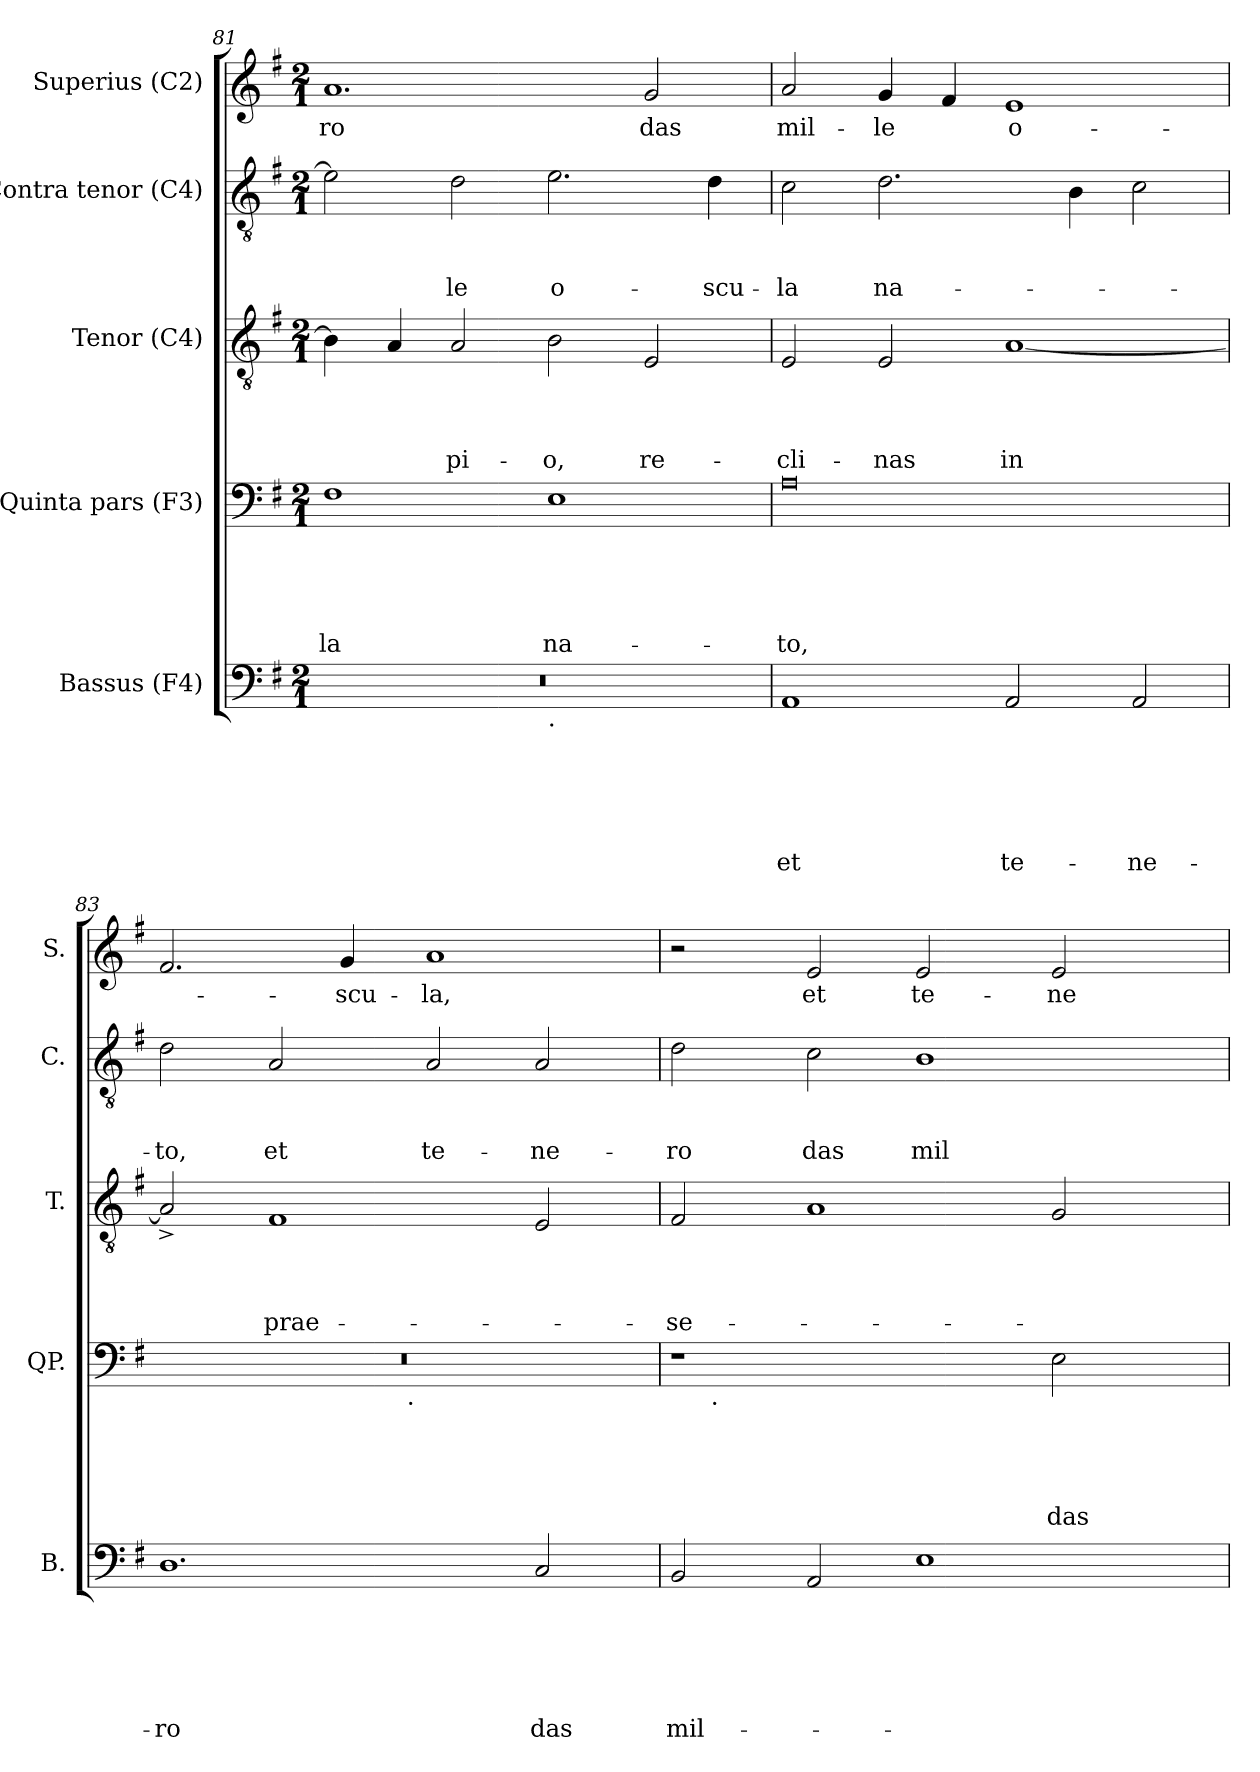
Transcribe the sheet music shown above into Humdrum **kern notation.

**kern	**text	**text	**text	**text	**text	**text	**kern	**text	**text	**text	**text	**text	**kern	**text	**text	**text	**text	**kern	**text	**text	**text	**kern	**text
*part5	*part5	*part5	*part5	*part5	*part5	*part5	*part4	*part4	*part4	*part4	*part4	*part4	*part3	*part3	*part3	*part3	*part3	*part2	*part2	*part2	*part2	*part1	*part1
*staff5	*staff5	*staff5	*staff5	*staff5	*staff5	*staff5	*staff4	*staff4	*staff4	*staff4	*staff4	*staff4	*staff3	*staff3	*staff3	*staff3	*staff3	*staff2	*staff2	*staff2	*staff2	*staff1	*staff1
*I"Bassus (F4)	*	*	*	*	*	*	*I"Quinta pars (F3)	*	*	*	*	*	*I"Tenor (C4)	*	*	*	*	*I"Contra tenor (C4)	*	*	*	*I"Superius (C2)	*
*I'B.	*	*	*	*	*	*	*I'QP.	*	*	*	*	*	*I'T.	*	*	*	*	*I'C.	*	*	*	*I'S.	*
*clefF4	*	*	*	*	*	*	*clefF4	*	*	*	*	*	*clefGv2	*	*	*	*	*clefGv2	*	*	*	*clefG2	*
*k[f#]	*	*	*	*	*	*	*k[f#]	*	*	*	*	*	*k[f#]	*	*	*	*	*k[f#]	*	*	*	*k[f#]	*
*G:	*	*	*	*	*	*	*G:	*	*	*	*	*	*G:	*	*	*	*	*G:	*	*	*	*G:	*
*M2/1	*	*	*	*	*	*	*M2/1	*	*	*	*	*	*M2/1	*	*	*	*	*M2/1	*	*	*	*M2/1	*
=81	=81	=81	=81	=81	=81	=81	=81	=81	=81	=81	=81	=81	=81	=81	=81	=81	=81	=81	=81	=81	=81	=81	=81
!	!	!	!	!	!	!	!	!	!	!	!	!LO:LY:b	!	!	!	!	!	!	!	!	!	!	!LO:LY:b
*^	*	*	*	*	*	*	*	*	*	*	*	*	*	*	*	*	*	*	*	*	*	*	*
0r	1ryy	.	.	.	.	.	.	1F#	.	.	.	.	-la	4B\]	.	.	.	.	2e\]	.	.	.	1.a	-ro
.	.	.	.	.	.	.	.	.	.	.	.	.	.	4A/	.	.	.	.	.	.	.	.	.	.
!	!	!	!	!	!	!	!	!	!	!	!	!	!	!	!	!	!	!LO:LY:b	!	!	!	!LO:LY:b	!	!
.	.	.	.	.	.	.	.	.	.	.	.	.	.	2A/	.	.	.	-pi-	2d\	.	.	-le	.	.
!	!LO:TX:b:t=.	!	!	!	!	!	!	!	!	!	!	!	!	!	!	!	!	!	!	!	!	!	!	!
!	!	!	!	!	!	!	!	!	!	!	!	!	!LO:LY:b	!	!	!	!	!LO:LY:b	!	!	!	!LO:LY:b	!	!
.	1ryy	.	.	.	.	.	.	1E	.	.	.	.	na-	2B\	.	.	.	-o,	2.e\	.	.	o-	.	.
!	!	!	!	!	!	!	!	!	!	!	!	!	!	!	!	!	!	!LO:LY:b	!	!	!	!	!	!LO:LY:b
.	.	.	.	.	.	.	.	.	.	.	.	.	.	2E/	.	.	.	re-	.	.	.	.	2g/	das
!	!	!	!	!	!	!	!	!	!	!	!	!	!	!	!	!	!	!	!	!	!	!LO:LY:b	!	!
.	.	.	.	.	.	.	.	.	.	.	.	.	.	.	.	.	.	.	4d\	.	.	-scu-	.	.
!!LO:LB:g=z
=82	=82	=82	=82	=82	=82	=82	=82	=82	=82	=82	=82	=82	=82	=82	=82	=82	=82	=82	=82	=82	=82	=82	=82	=82
!	!	!	!	!	!	!	!LO:LY:b	!	!	!	!	!	!LO:LY:b	!	!	!	!	!LO:LY:b	!	!	!	!LO:LY:b	!	!LO:LY:b
*v	*v	*	*	*	*	*	*	*	*	*	*	*	*	*	*	*	*	*	*	*	*	*	*	*
1AA	.	.	.	.	.	et	0A	.	.	.	.	-to,	2E/	.	.	.	-cli-	2c\	.	.	-la	2a/	mil-
!	!	!	!	!	!	!	!	!	!	!	!	!	!	!	!	!	!LO:LY:b	!	!	!	!LO:LY:b	!	!LO:LY:b
.	.	.	.	.	.	.	.	.	.	.	.	.	2E/	.	.	.	-nas	2.d\	.	.	na-	4g/	-le
.	.	.	.	.	.	.	.	.	.	.	.	.	.	.	.	.	.	.	.	.	.	4f#/	.
!	!	!	!	!	!	!LO:LY:b	!	!	!	!	!	!	!	!	!	!	!LO:LY:b	!	!	!	!	!	!LO:LY:b:rj
2AA/	.	.	.	.	.	te-	.	.	.	.	.	.	[<1A	.	.	.	in	.	.	.	.	1e	o-
.	.	.	.	.	.	.	.	.	.	.	.	.	.	.	.	.	.	4B\	.	.	.	.	.
!	!	!	!	!	!	!LO:LY:b	!	!	!	!	!	!	!	!	!	!	!	!	!	!	!	!	!
2AA/	.	.	.	.	.	-ne-	.	.	.	.	.	.	.	.	.	.	.	2c\	.	.	.	.	.
=83	=83	=83	=83	=83	=83	=83	=83	=83	=83	=83	=83	=83	=83	=83	=83	=83	=83	=83	=83	=83	=83	=83	=83
!	!	!	!	!	!	!LO:LY:b	!	!	!	!	!	!	!	!	!	!	!	!	!	!	!LO:LY:b	!	!
*	*	*	*	*	*	*	*^	*	*	*	*	*	*	*	*	*	*	*	*	*	*	*	*
1.D	.	.	.	.	.	-ro	0r	2ryy	.	.	.	.	.	2A^</]	.	.	.	.	2d\	.	.	-to,	2.f#/	.
!	!	!	!	!	!	!	!	!	!	!	!	!	!	!	!	!	!	!LO:LY:b	!	!	!	!LO:LY:b	!	!
.	.	.	.	.	.	.	.	4...ryy	.	.	.	.	.	1F#	.	.	.	prae-	2A/	.	.	et	.	.
!	!	!	!	!	!	!	!	!	!	!	!	!	!	!	!	!	!	!	!	!	!	!	!	!LO:LY:b
.	.	.	.	.	.	.	.	.	.	.	.	.	.	.	.	.	.	.	.	.	.	.	4g/	-scu-
!	!	!	!	!	!	!	!	!LO:TX:b:t=.	!	!	!	!	!	!	!	!	!	!	!	!	!	!	!	!
.	.	.	.	.	.	.	.	1ryy	.	.	.	.	.	.	.	.	.	.	.	.	.	.	.	.
!	!	!	!	!	!	!	!	!	!	!	!	!	!	!	!	!	!	!	!	!	!	!LO:LY:b	!	!LO:LY:b
.	.	.	.	.	.	.	.	.	.	.	.	.	.	.	.	.	.	.	2A/	.	.	te-	1a	-la,
!	!	!	!	!	!	!LO:LY:b	!	!	!	!	!	!	!	!	!	!	!	!	!	!	!	!LO:LY:b	!	!
2C/	.	.	.	.	.	das	.	.	.	.	.	.	.	2E/	.	.	.	.	2A/	.	.	-ne-	.	.
.	.	.	.	.	.	.	.	32ryy	.	.	.	.	.	.	.	.	.	.	.	.	.	.	.	.
=84	=84	=84	=84	=84	=84	=84	=84	=84	=84	=84	=84	=84	=84	=84	=84	=84	=84	=84	=84	=84	=84	=84	=84	=84
!	!	!	!	!	!	!LO:LY:b	!	!	!	!	!	!	!	!	!	!	!	!LO:LY:b	!	!	!	!LO:LY:b	!	!
2BB/	.	.	.	.	.	mil-	1r	16.ryy	.	.	.	.	.	2F#/	.	.	.	-se-	2d\	.	.	-ro	2r	.
!	!	!	!	!	!	!	!	!LO:TX:b:t=.	!	!	!	!	!	!	!	!	!	!	!	!	!	!	!	!
.	.	.	.	.	.	.	.	1ryy	.	.	.	.	.	.	.	.	.	.	.	.	.	.	.	.
!	!	!	!	!	!	!	!	!	!	!	!	!	!	!	!	!	!	!	!	!	!	!LO:LY:b	!	!LO:LY:b
2AA/	.	.	.	.	.	.	.	.	.	.	.	.	.	1A	.	.	.	.	2c\	.	.	das	2e/	et
!	!	!	!	!	!	!	!	!	!	!	!	!	!	!	!	!	!	!	!	!	!	!LO:LY:b	!	!LO:LY:b
1E	.	.	.	.	.	.	2ryy	.	.	.	.	.	.	.	.	.	.	.	1B	.	.	mil-	2e/	te-
.	.	.	.	.	.	.	.	2ryy	.	.	.	.	.	.	.	.	.	.	.	.	.	.	.	.
!	!	!	!	!	!	!	!	!	!	!	!	!	!LO:LY:b	!	!	!	!	!	!	!	!	!	!	!LO:LY:b
.	.	.	.	.	.	.	2E\	.	.	.	.	.	das	2G/	.	.	.	.	.	.	.	.	2e/	-ne-
.	.	.	.	.	.	.	.	4ryy	.	.	.	.	.	.	.	.	.	.	.	.	.	.	.	.
.	.	.	.	.	.	.	.	8ryy	.	.	.	.	.	.	.	.	.	.	.	.	.	.	.	.
.	.	.	.	.	.	.	.	32ryy	.	.	.	.	.	.	.	.	.	.	.	.	.	.	.	.
*	*	*	*	*	*	*	*v	*v	*	*	*	*	*	*	*	*	*	*	*	*	*	*	*	*
=	=	=	=	=	=	=	=	=	=	=	=	=	=	=	=	=	=	=	=	=	=	=	=
*-	*-	*-	*-	*-	*-	*-	*-	*-	*-	*-	*-	*-	*-	*-	*-	*-	*-	*-	*-	*-	*-	*-	*-
